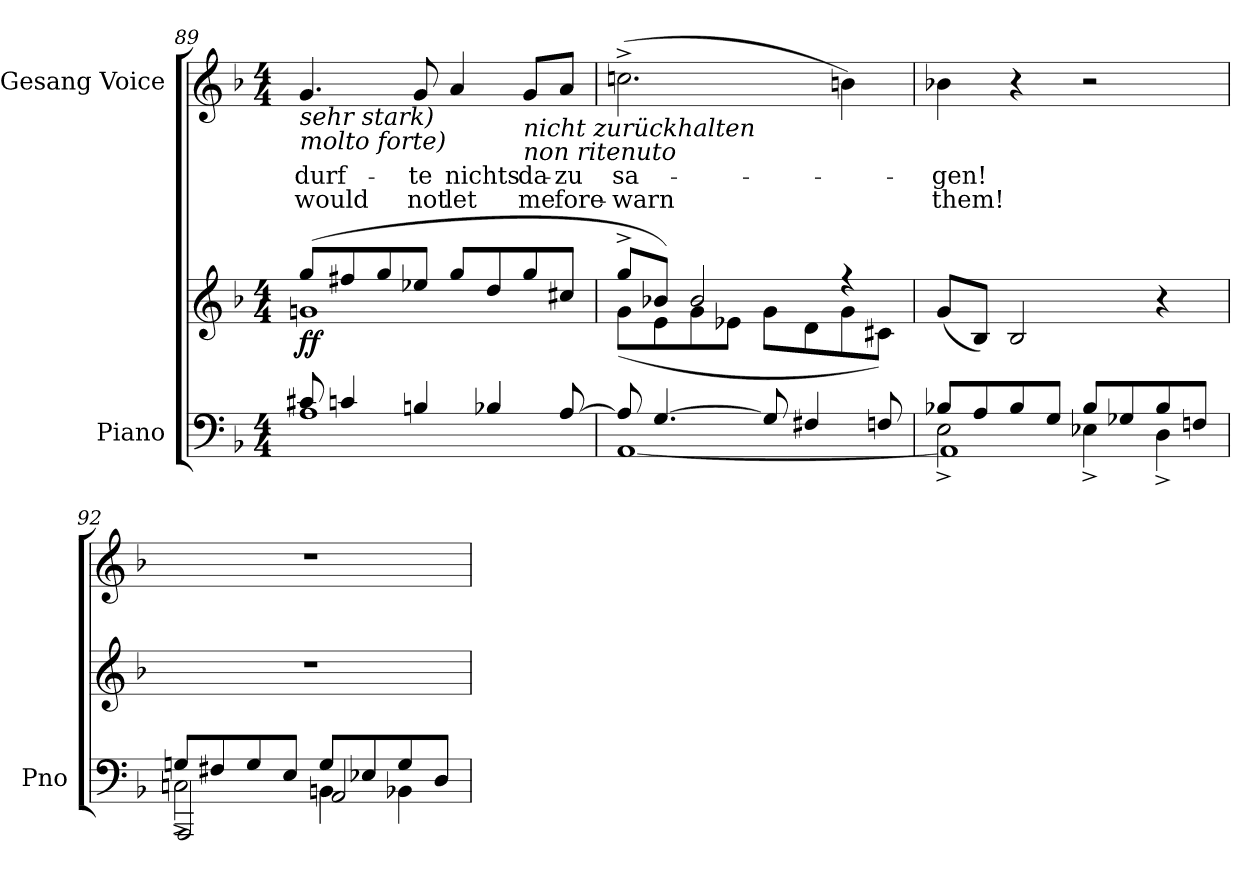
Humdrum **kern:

**kern	**kern	**dynam	**kern	**text	**text
*part2	*part2	*part2	*part1	*part1	*part1
*staff3	*staff2	*staff2/3	*staff1	*staff1	*staff1
*I"Piano	*	*	*I"Gesang Voice	*	*
*I'Pno	*	*	*	*	*
!!LO:PB:g=z
*clefF4	*clefG2	*	*clefG2	*	*
*k[b-]	*k[b-]	*	*k[b-]	*	*
*M4/4	*M4/4	*	*M4/4	*	*
=89	=89	=89	=89	=89	=89
*^	*^	*	*	*	*
!	!	!	!	!	!LO:TX:b:i:t=sehr stark)	!	!
!	!	!	!	!	!LO:TX:b:i:t=molto forte)	!	!
!	!	!	!	!LO:DY:b	!	!LO:LY:b	!LO:LY:b
8c#X/	1A	(8gg/L	1gn	ff	4.g/	-durf-	would
4cn/	.	8ff#X/	.	.	.	.	.
.	.	8gg/	.	.	.	.	.
!	!	!	!	!	!	!LO:LY:b	!LO:LY:b
4Bn/	.	8ee-X/J	.	.	8g/	-te	not
!	!	!	!	!	!	!LO:LY:b	!LO:LY:b
.	.	8gg/L	.	.	4a/	nichts	let
4B-X/	.	8dd/	.	.	.	.	.
!	!	!	!	!	!LO:TX:b:i:t=nicht zurückhalten	!	!
!	!	!	!	!	!LO:TX:b:i:t=non ritenuto	!	!
!	!	!	!	!	!	!LO:LY:b	!LO:LY:b
.	.	8gg/	.	.	8g/L	da-	me
!	!	!	!	!	!	!LO:LY:b	!LO:LY:b
[8A/	.	8cc#X/J	.	.	8a/J	-zu	fore-
=90	=90	=90	=90	=90	=90	=90	=90
!	!	!	!	!	!	!LO:LY:b	!LO:LY:b
8A/]	[1AA	8gg^/L	(8g\L	.	(2.ccn^\	sa-	-warn
[4.G/	.	8b-X/J)	8e\	.	.	.	.
.	.	2b-/	8g\	.	.	.	.
.	.	.	8e-X\J	.	.	.	.
8G/]	.	.	8g\L	.	.	.	.
4F#X/	.	.	8d\	.	.	.	.
.	.	4r	8g\	.	4bn\)	.	.
8Fn/	.	.	8c#X\J)	.	.	.	.
=91	=91	=91	=91	=91	=91	=91	=91
*	*^	*	*	*	*	*	*
!	!	!	!	!	!	!	!LO:LY:b	!LO:LY:b
*	*	*	*v	*v	*	*	*	*
8B-X/L	2E^\	1AA]	(8g/L	.	4b-X\	-gen!	them!
8A/	.	.	8B-/J)	.	.	.	.
8B-/	.	.	2B-/	.	4r	.	.
8G/J	.	.	.	.	.	.	.
8B-/L	4E-X^\	.	.	.	2r	.	.
8G-X/	.	.	.	.	.	.	.
8B-/	4D^\	.	4r	.	.	.	.
8Fn/J	.	.	.	.	.	.	.
!!LO:LB:g=z
=92	=92	=92	=92	=92	=92	=92	=92
8Gn/L	2Cn^\	2AAA	1r	.	1r	.	.
8F#X/	.	.	.	.	.	.	.
8G/	.	.	.	.	.	.	.
8E/J	.	.	.	.	.	.	.
8G/L	4BBn\	2AA	.	.	.	.	.
8E-X/	.	.	.	.	.	.	.
8G/	4BB-X\	.	.	.	.	.	.
8D/J	.	.	.	.	.	.	.
*v	*v	*v	*	*	*	*	*
=	=	=	=	=	=
*-	*-	*-	*-	*-	*-
